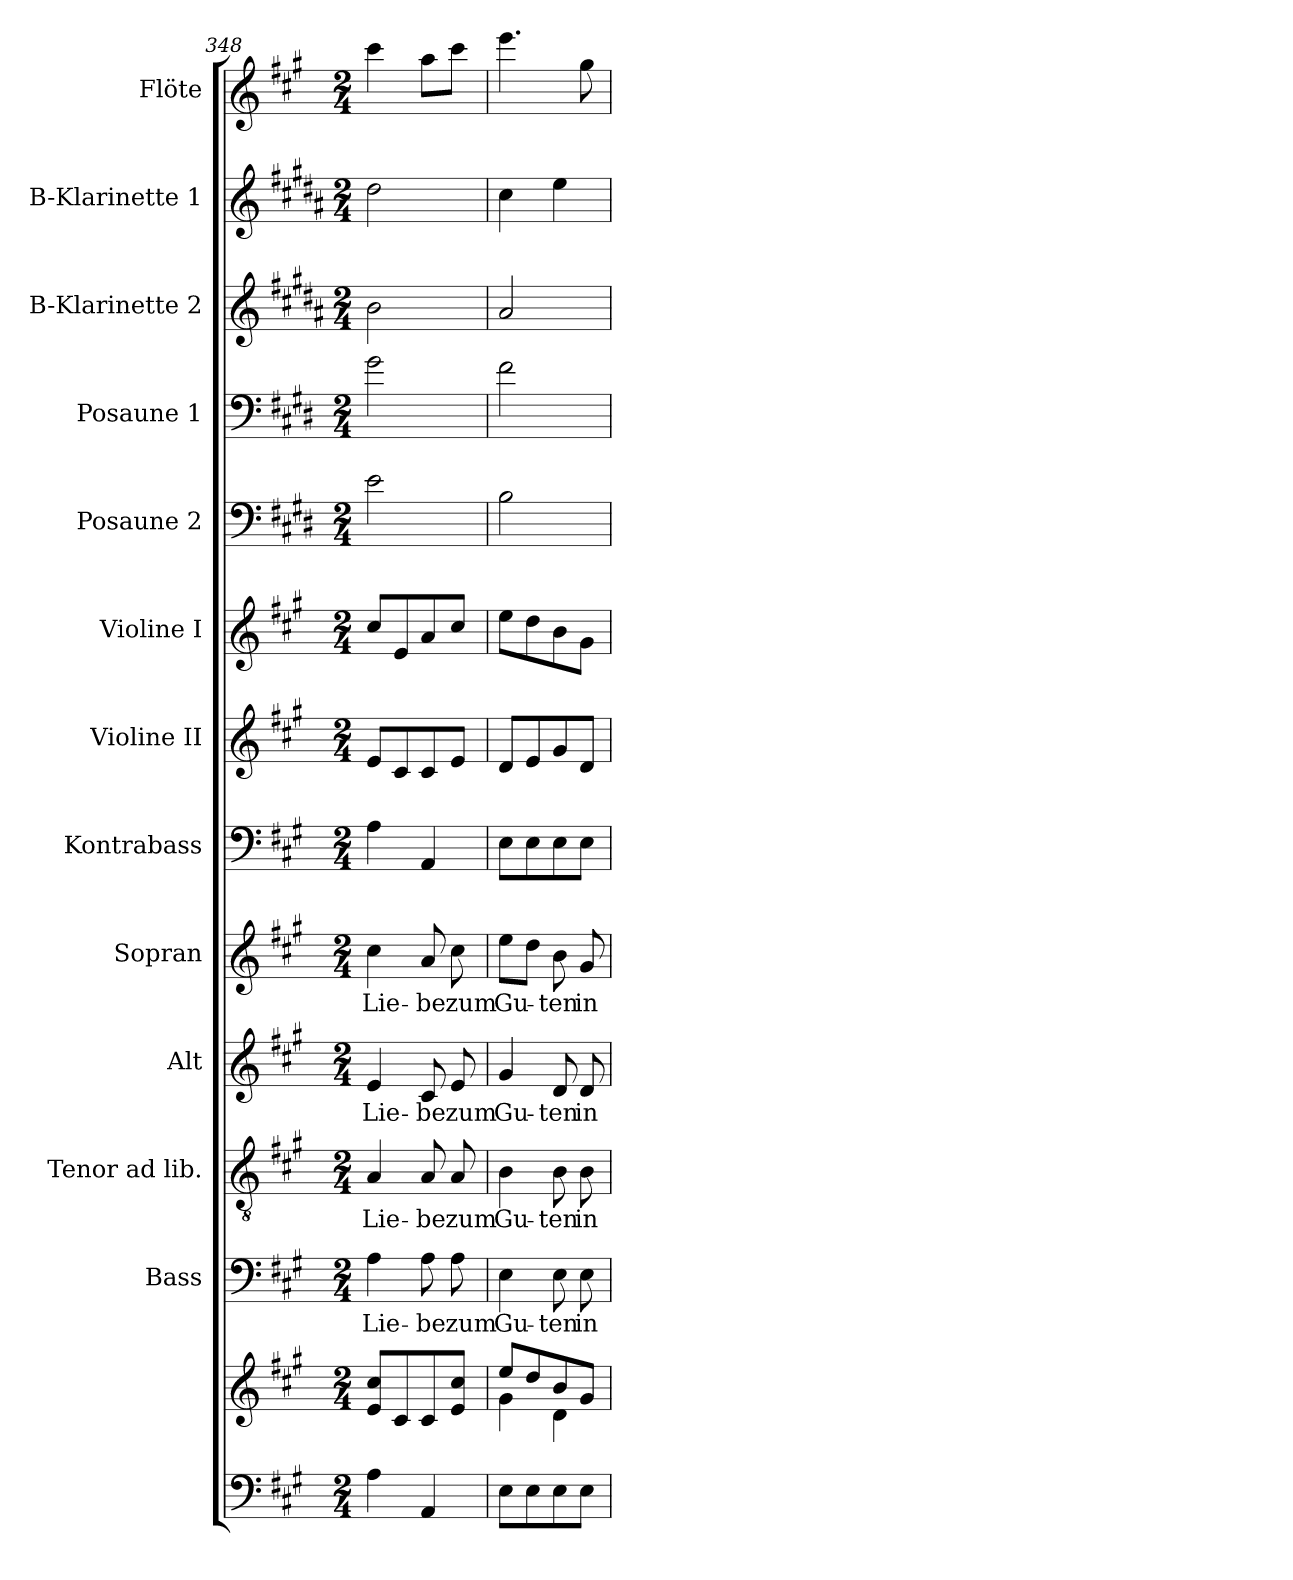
**kern	**kern	**kern	**text	**kern	**text	**kern	**text	**kern	**text	**kern	**kern	**kern	**kern	**kern	**kern	**kern	**kern
*part13	*part13	*part12	*part12	*part11	*part11	*part10	*part10	*part9	*part9	*part8	*part7	*part6	*part5	*part4	*part3	*part2	*part1
*staff14	*staff13	*staff12	*staff12	*staff11	*staff11	*staff10	*staff10	*staff9	*staff9	*staff8	*staff7	*staff6	*staff5	*staff4	*staff3	*staff2	*staff1
*	*	*I"Bass	*	*I"Tenor ad lib.	*	*I"Alt	*	*I"Sopran	*	*I"Kontrabass	*I"Violine II	*I"Violine I	*I"Posaune 2	*I"Posaune 1	*I"B-Klarinette 2	*I"B-Klarinette 1	*I"Flöte
*	*	*I'B.	*	*I'T.	*	*I'A.	*	*I'S.	*	*I'Kb.	*I'Vl. II	*I'Vl. I	*I'Pos 2	*I'Pos. 1	*I'B Kl. 2	*I'B Kl. 1	*I'Fl.
*clefF4	*clefG2	*clefF4	*	*clefGv2	*	*clefG2	*	*clefG2	*	*clefF4	*clefG2	*clefG2	*clefF4	*clefF4	*clefG2	*clefG2	*clefG2
*	*	*	*	*	*	*	*	*	*	*ITrd7c12	*	*	*ITrd4c7	*ITrd4c7	*ITrd1c2	*ITrd1c2	*
*k[f#c#g#]	*k[f#c#g#]	*k[f#c#g#]	*	*k[f#c#g#]	*	*k[f#c#g#]	*	*k[f#c#g#]	*	*k[f#c#g#]	*k[f#c#g#]	*k[f#c#g#]	*k[f#c#g#]	*k[f#c#g#]	*k[f#c#g#]	*k[f#c#g#]	*k[f#c#g#]
*A:	*A:	*A:	*	*A:	*	*A:	*	*A:	*	*A:	*A:	*A:	*A:	*A:	*A:	*A:	*A:
*M2/4	*M2/4	*M2/4	*	*M2/4	*	*M2/4	*	*M2/4	*	*M2/4	*M2/4	*M2/4	*M2/4	*M2/4	*M2/4	*M2/4	*M2/4
=348	=348	=348	=348	=348	=348	=348	=348	=348	=348	=348	=348	=348	=348	=348	=348	=348	=348
!	!	!	!LO:LY:b	!	!LO:LY:b	!	!LO:LY:b	!	!LO:LY:b	!	!	!	!	!	!	!	!
4A\	8e/ 8cc#/L	4A\	Lie-	4A/	Lie-	4e/	Lie-	4cc#\	Lie-	4AA\	8e/L	8cc#/L	2A\	2c#\	2a\	2cc#\	4ccc#\
.	8c#/	.	.	.	.	.	.	.	.	.	8c#/	8e/	.	.	.	.	.
!	!	!	!LO:LY:b	!	!LO:LY:b	!	!LO:LY:b	!	!LO:LY:b	!	!	!	!	!	!	!	!
4AA/	8c#/	8A\	-be	8A/	-be	8c#/	-be	8a/	-be	4AAA/	8c#/	8a/	.	.	.	.	8aa\L
!	!	!	!LO:LY:b	!	!LO:LY:b	!	!LO:LY:b	!	!LO:LY:b	!	!	!	!	!	!	!	!
.	8e/ 8cc#/J	8A\	zum	8A/	zum	8e/	zum	8cc#\	zum	.	8e/J	8cc#/J	.	.	.	.	8ccc#\J
=349	=349	=349	=349	=349	=349	=349	=349	=349	=349	=349	=349	=349	=349	=349	=349	=349	=349
*	*^	*	*	*	*	*	*	*	*	*	*	*	*	*	*	*	*
!	!	!	!	!LO:LY:b	!	!LO:LY:b	!	!LO:LY:b	!	!LO:LY:b	!	!	!	!	!	!	!	!
8E\L	8ee/L	4g#\	4E\	Gu-	4B\	Gu-	4g#/	Gu-	8ee\L	Gu-	8EE\L	8d/L	8ee\L	2E\	2B\	2g#/	4b\	4.eee\
8E\	8dd/	.	.	.	.	.	.	.	8dd\J	.	8EE\	8e/	8dd\	.	.	.	.	.
!	!	!	!	!LO:LY:b	!	!LO:LY:b	!	!LO:LY:b	!	!LO:LY:b	!	!	!	!	!	!	!	!
8E\	8b/	4d\	8E\	-ten	8B\	-ten	8d/	-ten	8b\	-ten	8EE\	8g#/	8b\	.	.	.	4dd\	.
!	!	!	!	!LO:LY:b	!	!LO:LY:b	!	!LO:LY:b	!	!LO:LY:b	!	!	!	!	!	!	!	!
8E\J	8g#/J	.	8E\	in	8B\	in	8d/	in	8g#/	in	8EE\J	8d/J	8g#\J	.	.	.	.	8gg#\
*	*v	*v	*	*	*	*	*	*	*	*	*	*	*	*	*	*	*	*
=	=	=	=	=	=	=	=	=	=	=	=	=	=	=	=	=	=
*-	*-	*-	*-	*-	*-	*-	*-	*-	*-	*-	*-	*-	*-	*-	*-	*-	*-
